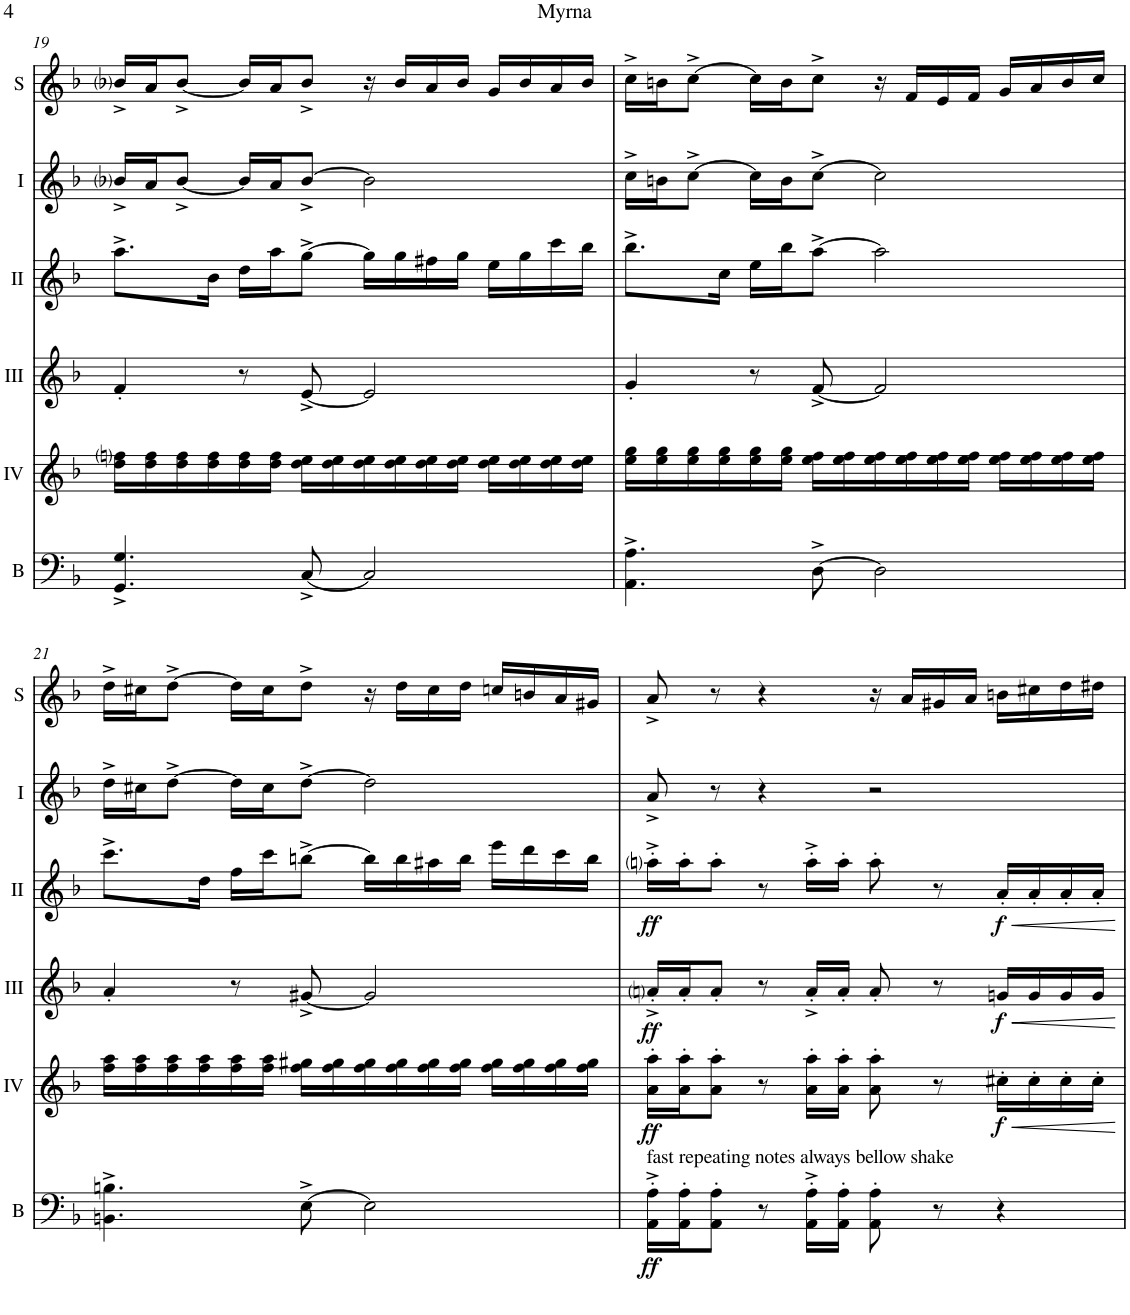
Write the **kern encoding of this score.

**kern	**dynam	**kern	**dynam	**kern	**dynam	**kern	**dynam	**kern	**kern
*part6	*part6	*part5	*part5	*part4	*part4	*part3	*part3	*part2	*part1
*staff6	*staff6	*staff5	*staff5	*staff4	*staff4	*staff3	*staff3	*staff2	*staff1
*I"Bass	*	*I"Acc. 4	*	*I"Acc. 3	*	*I"Acc. 2	*	*I"Acc. 1	*I"Solo
*I'B	*	*	*	*	*	*	*	*	*I'S
!!LO:PB:g=z
*clefF4	*	*clefG2	*	*clefG2	*	*clefG2	*	*clefG2	*clefG2
*Trd7c12	*	*Trd7c12	*	*	*	*	*	*Trd7c12	*
*k[b-]	*	*k[b-]	*	*k[b-]	*	*k[b-]	*	*k[b-]	*k[b-]
*M4/4	*	*M4/4	*	*M4/4	*	*M4/4	*	*M4/4	*M4/4
=19	=19	=19	=19	=19	=19	=19	=19	=19	=19
4.GG/^ 4.G/^	.	16dd\ 16ffni\LL	.	4f'/	.	8.aa^\L	.	16b-i^/LL	16b-i^/LL
.	.	16dd\ 16ff\	.	.	.	.	.	16a/J	16a/J
.	.	16dd\ 16ff\	.	.	.	.	.	[8b-^/J	[8b-^/J
.	.	16dd\ 16ff\	.	.	.	16b-\Jk	.	.	.
.	.	16dd\ 16ff\	.	8r	.	16dd\LL	.	16b-/LL]	16b-/LL]
.	.	16dd\ 16ff\JJ	.	.	.	16aa\J	.	16a/J	16a/J
[8C^/	.	16dd\ 16ee\LL	.	[8e^/	.	[8gg^\J	.	[8b-^/J	8b-^/J
.	.	16dd\ 16ee\	.	.	.	.	.	.	.
2C/]	.	16dd\ 16ee\	.	2e/]	.	16gg\LL]	.	2b-\]	16r
.	.	16dd\ 16ee\	.	.	.	16gg\	.	.	16b-/LL
.	.	16dd\ 16ee\	.	.	.	16ff#X\	.	.	16a/
.	.	16dd\ 16ee\JJ	.	.	.	16gg\JJ	.	.	16b-/JJ
.	.	16dd\ 16ee\LL	.	.	.	16ee\LL	.	.	16g/LL
.	.	16dd\ 16ee\	.	.	.	16gg\	.	.	16b-/
.	.	16dd\ 16ee\	.	.	.	16ccc\	.	.	16a/
.	.	16dd\ 16ee\JJ	.	.	.	16bb-\JJ	.	.	16b-/JJ
=20	=20	=20	=20	=20	=20	=20	=20	=20	=20
4.AA\^ 4.A\^	.	16ee\ 16gg\LL	.	4g'/	.	8.bb-^\L	.	16cc^\LL	16cc^\LL
.	.	16ee\ 16gg\	.	.	.	.	.	16bn\J	16bn\J
.	.	16ee\ 16gg\	.	.	.	.	.	[8cc^\J	[8cc^\J
.	.	16ee\ 16gg\	.	.	.	16cc\Jk	.	.	.
.	.	16ee\ 16gg\	.	8r	.	16ee\LL	.	16cc\LL]	16cc\LL]
.	.	16ee\ 16gg\JJ	.	.	.	16bb-\J	.	16b\J	16b\J
[8D^\	.	16ee\ 16ff\LL	.	[8f^/	.	[8aa^\J	.	[8cc^\J	8cc^\J
.	.	16ee\ 16ff\	.	.	.	.	.	.	.
2D\]	.	16ee\ 16ff\	.	2f/]	.	2aa\]	.	2cc\]	16r
.	.	16ee\ 16ff\	.	.	.	.	.	.	16f/LL
.	.	16ee\ 16ff\	.	.	.	.	.	.	16e/
.	.	16ee\ 16ff\JJ	.	.	.	.	.	.	16f/JJ
.	.	16ee\ 16ff\LL	.	.	.	.	.	.	16g/LL
.	.	16ee\ 16ff\	.	.	.	.	.	.	16a/
.	.	16ee\ 16ff\	.	.	.	.	.	.	16b/
.	.	16ee\ 16ff\JJ	.	.	.	.	.	.	16cc/JJ
!!LO:LB:g=z
=21	=21	=21	=21	=21	=21	=21	=21	=21	=21
4.BBn\^ 4.Bn\^	.	16ff\ 16aa\LL	.	4a'/	.	8.ccc^\L	.	16dd^\LL	16dd^\LL
.	.	16ff\ 16aa\	.	.	.	.	.	16cc#X\J	16cc#X\J
.	.	16ff\ 16aa\	.	.	.	.	.	[8dd^\J	[8dd^\J
.	.	16ff\ 16aa\	.	.	.	16dd\Jk	.	.	.
.	.	16ff\ 16aa\	.	8r	.	16ff\LL	.	16dd\LL]	16dd\LL]
.	.	16ff\ 16aa\JJ	.	.	.	16ccc\J	.	16cc#\J	16cc#\J
[8E^\	.	16ff\ 16gg#X\LL	.	[8g#X^/	.	[8bbn^\J	.	[8dd^\J	8dd^\J
.	.	16ff\ 16gg#\	.	.	.	.	.	.	.
2E\]	.	16ff\ 16gg#\	.	2g#/]	.	16bb\LL]	.	2dd\]	16r
.	.	16ff\ 16gg#\	.	.	.	16bb\	.	.	16dd\LL
.	.	16ff\ 16gg#\	.	.	.	16aa#X\	.	.	16cc#\
.	.	16ff\ 16gg#\JJ	.	.	.	16bb\JJ	.	.	16dd\JJ
.	.	16ff\ 16gg#\LL	.	.	.	16eee\LL	.	.	16ccn/LL
.	.	16ff\ 16gg#\	.	.	.	16ddd\	.	.	16bn/
.	.	16ff\ 16gg#\	.	.	.	16ccc\	.	.	16a/
.	.	16ff\ 16gg#\JJ	.	.	.	16bb\JJ	.	.	16g#X/JJ
=22	=22	=22	=22	=22	=22	=22	=22	=22	=22
!LO:TX:a:t=fast repeating notes always bellow shake	!	!	!	!	!	!	!	!	!
!	!LO:DY:b	!	!LO:DY:b	!	!LO:DY:b	!	!LO:DY:b	!	!
16AA\'^ 16A\'^LL	ff	16a\' 16aa\'LL	ff	16ani'^/LL	ff	16aani'^\LL	ff	8a^/	8a^/
16AA\' 16A\'J	.	16a\' 16aa\'J	.	16a'/J	.	16aa'\J	.	.	.
8AA\' 8A\'J	.	8a\' 8aa\'J	.	8a'/J	.	8aa'\J	.	8r	8r
8r	.	8r	.	8r	.	8r	.	4r	4r
16AA\'^ 16A\'^LL	.	16a\' 16aa\'LL	.	16a'^/LL	.	16aa'^\LL	.	.	.
16AA\' 16A\'JJ	.	16a\' 16aa\'JJ	.	16a'/JJ	.	16aa'\JJ	.	.	.
8AA\' 8A\'	.	8a\' 8aa\'	.	8a'/	.	8aa'\	.	2r	16r
.	.	.	.	.	.	.	.	.	16a/LL
8r	.	8r	.	8r	.	8r	.	.	16g#X/
.	.	.	.	.	.	.	.	.	16a/JJ
!	!	!	!LO:HP:b	!	!LO:HP:b	!	!LO:HP:b	!	!
!	!	!	!LO:DY:n=1:b	!	!LO:DY:n=1:b	!	!LO:DY:n=1:b	!	!
4r	.	16cc#X'\LL	< f	16gn/LL	< f	16a'/LL	< f	.	16bn\LL
.	.	16cc#'\	.	16g/	.	16a'/	.	.	16cc#X\
.	.	16cc#'\	.	16g/	.	16a'/	.	.	16dd\
.	.	16cc#'\JJ	.	16g/JJ	.	16a'/JJ	.	.	16dd#X\JJ
.	.	.	[	.	[	.	[	.	.
=	=	=	=	=	=	=	=	=	=
*-	*-	*-	*-	*-	*-	*-	*-	*-	*-
